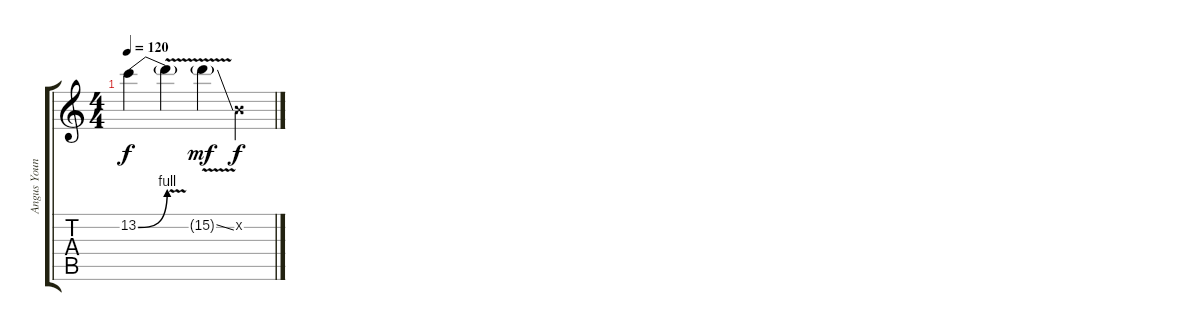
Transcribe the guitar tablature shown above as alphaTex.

\track ("Angus Young Lead" "Angus Youn") {instrument overdrivenguitar}
\staff {score tabs}
\tuning (E4 B3 G3 D3 A2 E2) {hide}
\ts (4 4)
\tempo 120
\clef g2
\ks c
13.2{be (bend 0 0 60 4)}.4{dy f} 13.2{v t}.4 15.2{v ss g}.4{dy mf} 0.2{x}.4{dy f}
